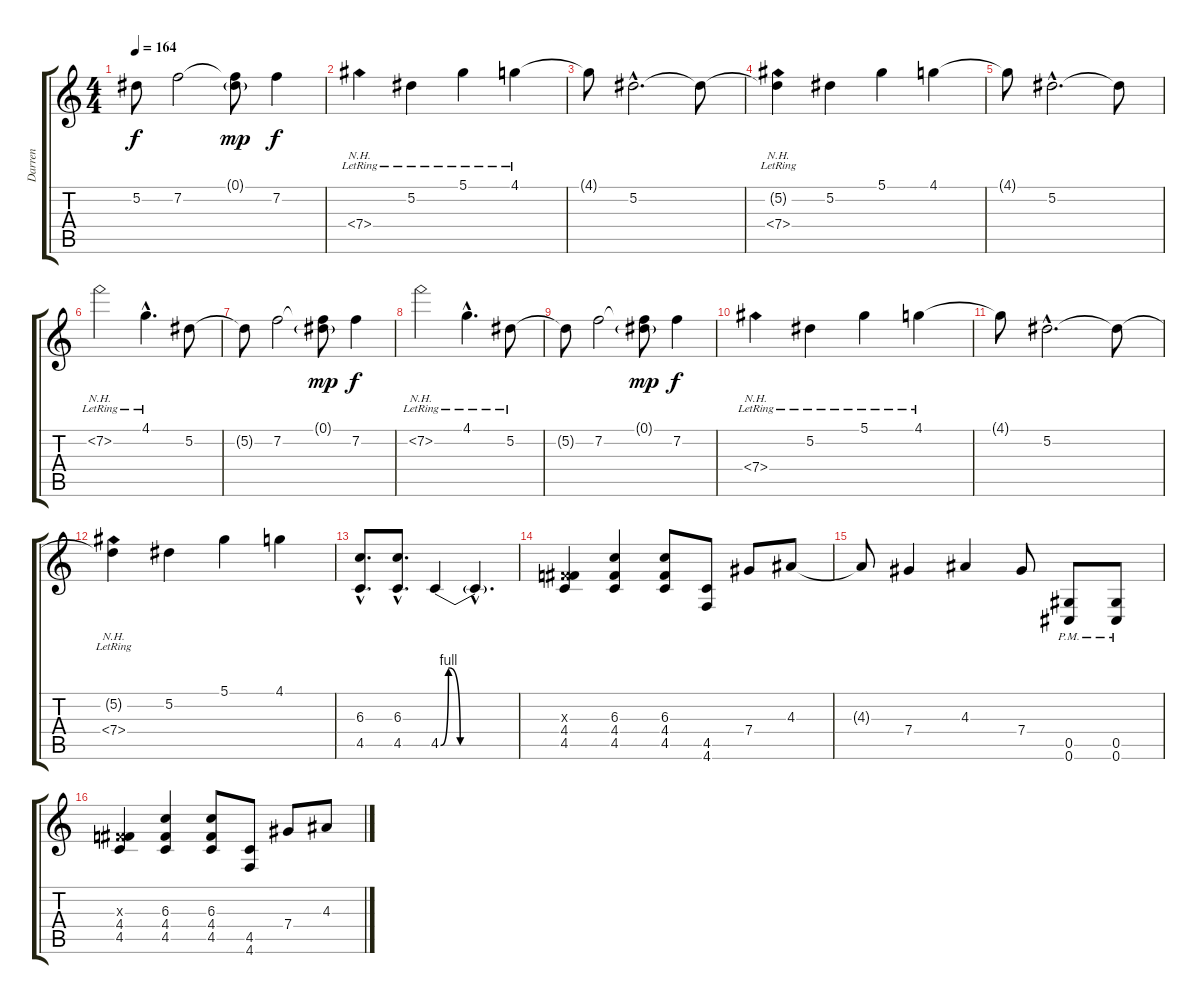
\track ("Darren" "Darren") {instrument distortionguitar}
\staff {score tabs}
\tuning (Eb4 Bb3 Gb3 Db3 Ab2 Db2) {hide}
\ts (4 4)
\tempo 164
\clef g2
\ks c
5.2{t}.8{dy f} 7.2.2 (0.1{g} 7.2{t}).8{dy mp} 7.2.4{dy f} |
7.4{nh lr}.4 5.2{lr}.4 5.1{lr}.4 4.1{lr}.4 |
4.1{t}.8 5.2{hac}.2{d} 5.2{t}.8 |
(5.2{t} 7.4{nh lr}).4 5.2.4 5.1.4 4.1.4 |
4.1{t}.8 5.2{hac}.2{d} 5.2{t}.8 |
7.2{nh lr}.2 4.1{hac lr}.4{d instrument electricguitarjazz} 5.2.8 |
5.2{t}.8 7.2.2 (0.1{g} 7.2{t}).8{dy mp} 7.2.4{dy f} |
7.2{nh lr}.2 4.1{hac lr}.4{d instrument electricguitarjazz} 5.2{lr}.8 |
5.2{t}.8 7.2.2 (0.1{g} 7.2{t}).8{dy mp} 7.2.4{dy f} |
7.4{nh lr}.4 5.2{lr}.4 5.1{lr}.4 4.1{lr}.4 |
4.1{t}.8 5.2{hac}.2{d} 5.2{t}.8 |
(5.2{t} 7.4{nh lr}).4 5.2.4 5.1.4 4.1.4 |
(6.3{hac} 4.5{hac}).8{d instrument distortionguitar} (6.3{hac} 4.5{hac}).8{d} 4.5{be (custom 0 0 6 4 15 0 45 0 60 0)}.4 4.5{hac t}.4{d} |
(0.3{x} 4.4 4.5).4 (6.3 4.4 4.5).4 (6.3 4.4 4.5).8 (4.5 4.6).8 7.4.8 4.3.8 |
4.3{t}.8 7.4.4 4.3.4 7.4.8 (0.5{pm} 0.6{pm}).8 (0.5{pm} 0.6{pm}).8 |
(0.3{x} 4.4 4.5).4 (6.3 4.4 4.5).4 (6.3 4.4 4.5).8 (4.5 4.6).8 7.4.8 4.3.8
